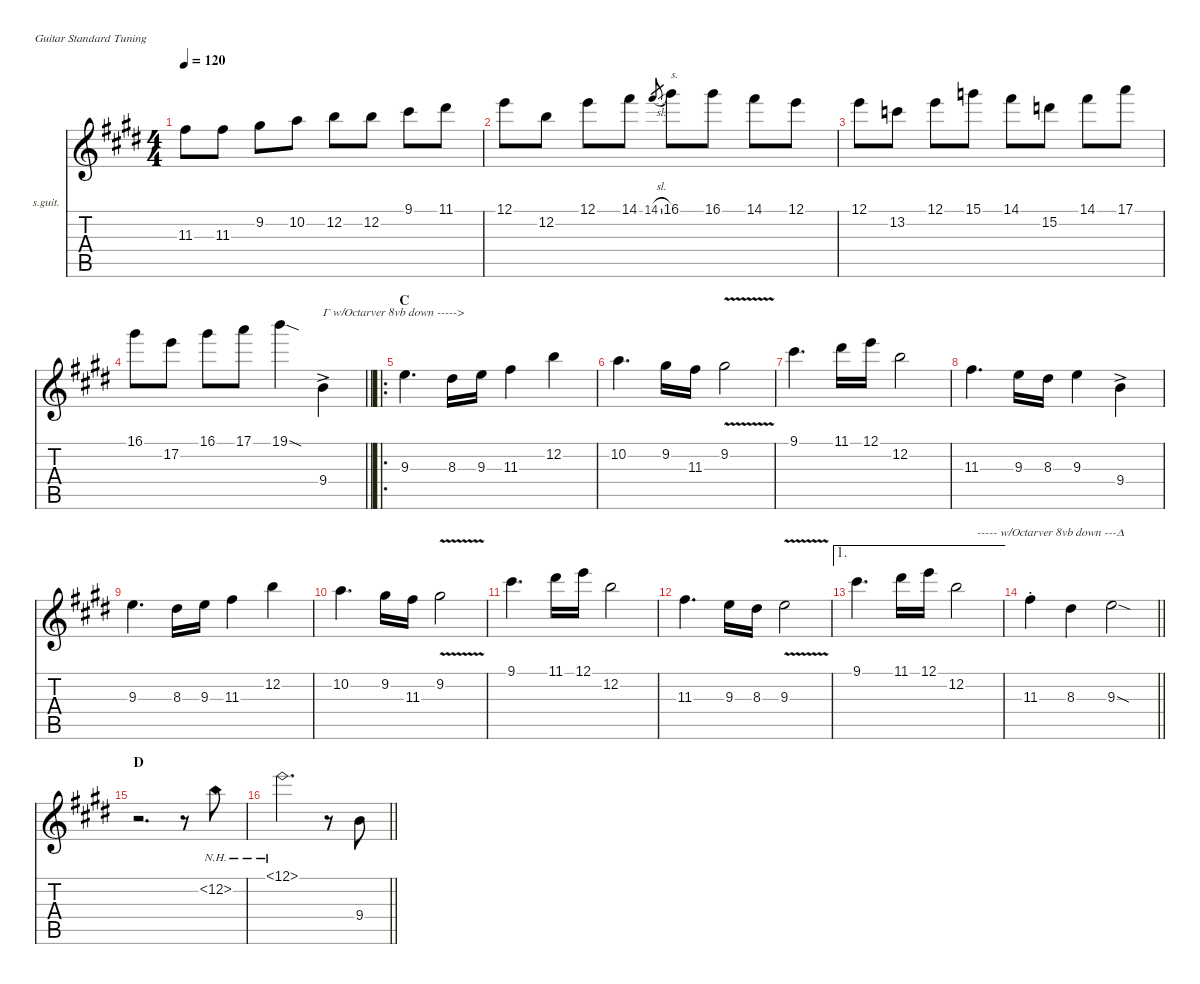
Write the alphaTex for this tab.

\hideDynamics
\bracketExtendMode nobrackets
\firstSystemTrackNameOrientation horizontal
\otherSystemsTrackNameOrientation horizontal
\track ("A.Guitar 2" "s.guit.") {instrument acousticguitarsteel}
\staff {score tabs}
\tuning (E4 B3 G3 D3 A2 E2)
\ts (4 4)
\tempo 120
\clef g2
\ks e
11.3{acc #}.8{dy f} 11.3{acc #}.8 9.2{acc #}.8 10.2{acc forcenatural}.8 12.2{acc forcenatural}.8 12.2{acc forcenatural}.8 9.1{acc #}.8 11.1{acc #}.8 |
12.1{acc forcenatural}.8 12.2{acc forcenatural}.8 12.1{acc forcenatural}.8 14.1{acc #}.8 14.1{sl acc #}.8{gr dy mf} 16.1{acc #}.8{txt "s." dy f} 16.1{acc #}.8 14.1{acc #}.8 12.1{acc forcenatural}.8 |
12.1{acc forcenatural}.8 13.2{acc forcenatural}.8 12.1{acc forcenatural}.8 15.1{acc forcenatural}.8 14.1{acc #}.8 15.2{acc forcenatural}.8 14.1{acc #}.8 17.1{acc forcenatural}.8 |
\barLineRight lightlight
16.1{acc #}.8 17.2{acc forcenatural}.8 16.1{acc #}.8 17.1{acc forcenatural}.8 19.1{sod acc forcenatural}.4 9.4{ac acc forcenatural}.4{txt "Γ w/Octarver 8vb down ----->"} |
\ro
\section ("" "C")
9.3{acc forcenatural}.4{d} 8.3{acc #}.16 9.3{acc forcenatural}.16 11.3{acc #}.4 12.2{acc forcenatural}.4 |
10.2{acc forcenatural}.4{d} 9.2{acc #}.16 11.3{acc #}.16 9.2{v acc #}.2 |
9.1{acc #}.4{d} 11.1{acc #}.16 12.1{acc forcenatural}.16 12.2{acc forcenatural}.2 |
11.3{acc #}.4{d} 9.3{acc forcenatural}.16 8.3{acc #}.16 9.3{acc forcenatural}.4 9.4{ac acc forcenatural}.4 |
9.3{acc forcenatural}.4{d} 8.3{acc #}.16 9.3{acc forcenatural}.16 11.3{acc #}.4 12.2{acc forcenatural}.4 |
10.2{acc forcenatural}.4{d} 9.2{acc #}.16 11.3{acc #}.16 9.2{v acc #}.2 |
9.1{acc #}.4{d} 11.1{acc #}.16 12.1{acc forcenatural}.16 12.2{acc forcenatural}.2 |
11.3{acc #}.4{d} 9.3{acc forcenatural}.16 8.3{acc #}.16 9.3{v acc forcenatural}.2 |
\ae 1
9.1{acc #}.4{d} 11.1{acc #}.16 12.1{acc forcenatural}.16 12.2{acc forcenatural}.2{txt "       ----- w/Octarver 8vb down ---Δ"} |
\barLineRight lightlight
11.3{st acc #}.4 8.3{acc #}.4 9.3{sod acc forcenatural}.2 |
\section ("" "D")
r.2{d} r.8 12.2{nh acc forcenatural}.8{dy mf} |
\barLineRight lightlight
12.1{nh acc forcenatural}.2{d} r.8 9.4{acc forcenatural}.8{dy f}
